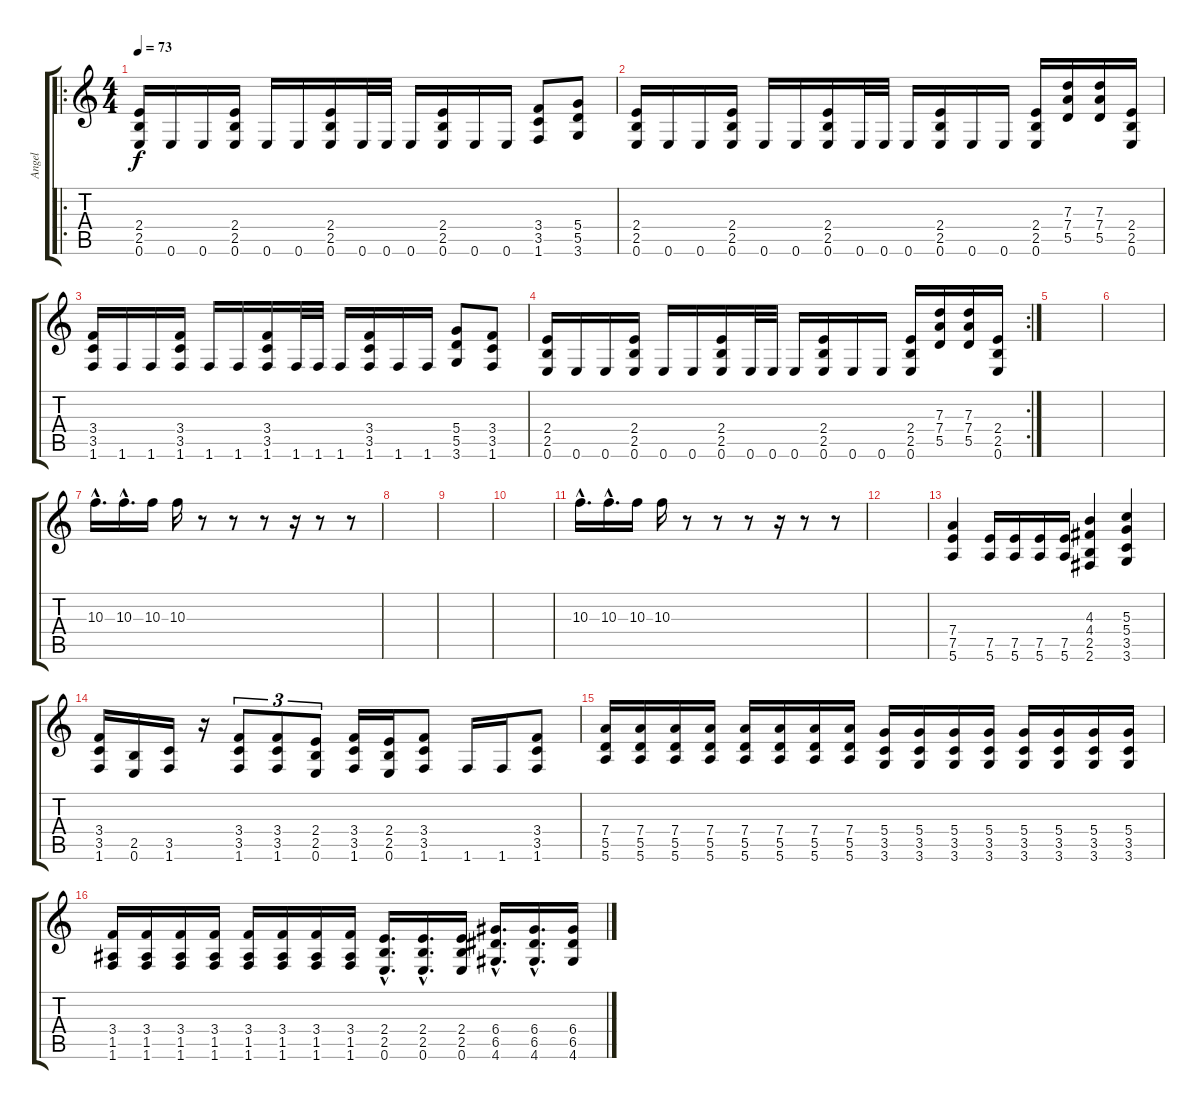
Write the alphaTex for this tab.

\track ("Angel" "Angel") {instrument distortionguitar}
\staff {score tabs}
\tuning (E4 B3 G3 D3 A2 E2) {hide}
\ro
\ts (4 4)
\tempo 73
\clef g2
\ks c
(2.4 2.5 0.6).16{dy f} 0.6.16 0.6.16 (2.4 2.5 0.6).16 0.6.16 0.6.16 (2.4 2.5 0.6).16 0.6.32 0.6.32 0.6.16 (2.4 2.5 0.6).16 0.6.16 0.6.16 (3.4 3.5 1.6).8 (5.4 5.5 3.6).8 |
(2.4 2.5 0.6).16 0.6.16 0.6.16 (2.4 2.5 0.6).16 0.6.16 0.6.16 (2.4 2.5 0.6).16 0.6.32 0.6.32 0.6.16 (2.4 2.5 0.6).16 0.6.16 0.6.16 (2.4 2.5 0.6).16 (7.3 7.4 5.5).16 (7.3 7.4 5.5).16 (2.4 2.5 0.6).16 |
(3.4 3.5 1.6).16 1.6.16 1.6.16 (3.4 3.5 1.6).16 1.6.16 1.6.16 (3.4 3.5 1.6).16 1.6.32 1.6.32 1.6.16 (3.4 3.5 1.6).16 1.6.16 1.6.16 (5.4 5.5 3.6).8 (3.4 3.5 1.6).8 |
\rc 2
(2.4 2.5 0.6).16 0.6.16 0.6.16 (2.4 2.5 0.6).16 0.6.16 0.6.16 (2.4 2.5 0.6).16 0.6.32 0.6.32 0.6.16 (2.4 2.5 0.6).16 0.6.16 0.6.16 (2.4 2.5 0.6).16 (7.3 7.4 5.5).16 (7.3 7.4 5.5).16 (2.4 2.5 0.6).16 |
|
|
10.3{hac}.16{d instrument fx5brightness} 10.3{hac}.16{d} 10.3.16 10.3.16 r.8{instrument distortionguitar} r.8 r.8 r.16 r.8 r.8 |
|
|
|
10.3{hac}.16{d instrument fx5brightness} 10.3{hac}.16{d} 10.3.16 10.3.16 r.8{instrument distortionguitar} r.8 r.8 r.16 r.8 r.8 |
|
(7.4 7.5 5.6).4 (7.5 5.6).16 (7.5 5.6).16 (7.5 5.6).16 (7.5 5.6).16 (4.3 4.4 2.5 2.6).4 (5.3 5.4 3.5 3.6).4 |
(3.4 3.5 1.6).16 (2.5 0.6).16 (3.5 1.6).16 r.16 (3.4 3.5 1.6).8{tu (3 2)} (3.4 3.5 1.6).8{tu (3 2)} (2.4 2.5 0.6).8{tu (3 2)} (3.4 3.5 1.6).16 (2.4 2.5 0.6).16 (3.4 3.5 1.6).8 1.6.16 1.6.16 (3.4 3.5 1.6).8 |
(7.4 5.5 5.6).16 (7.4 5.5 5.6).16 (7.4 5.5 5.6).16 (7.4 5.5 5.6).16 (7.4 5.5 5.6).16 (7.4 5.5 5.6).16 (7.4 5.5 5.6).16 (7.4 5.5 5.6).16 (5.4 3.5 3.6).16 (5.4 3.5 3.6).16 (5.4 3.5 3.6).16 (5.4 3.5 3.6).16 (5.4 3.5 3.6).16 (5.4 3.5 3.6).16 (5.4 3.5 3.6).16 (5.4 3.5 3.6).16 |
(3.4 1.5 1.6).16 (3.4 1.5 1.6).16 (3.4 1.5 1.6).16 (3.4 1.5 1.6).16 (3.4 1.5 1.6).16 (3.4 1.5 1.6).16 (3.4 1.5 1.6).16 (3.4 1.5 1.6).16 (2.4{hac} 2.5{hac} 0.6{hac}).16{d} (2.4{hac} 2.5{hac} 0.6{hac}).16{d} (2.4 2.5 0.6).16 (6.4{hac} 6.5{hac} 4.6{hac}).16{d} (6.4{hac} 6.5{hac} 4.6{hac}).16{d} (6.4 6.5 4.6).16
